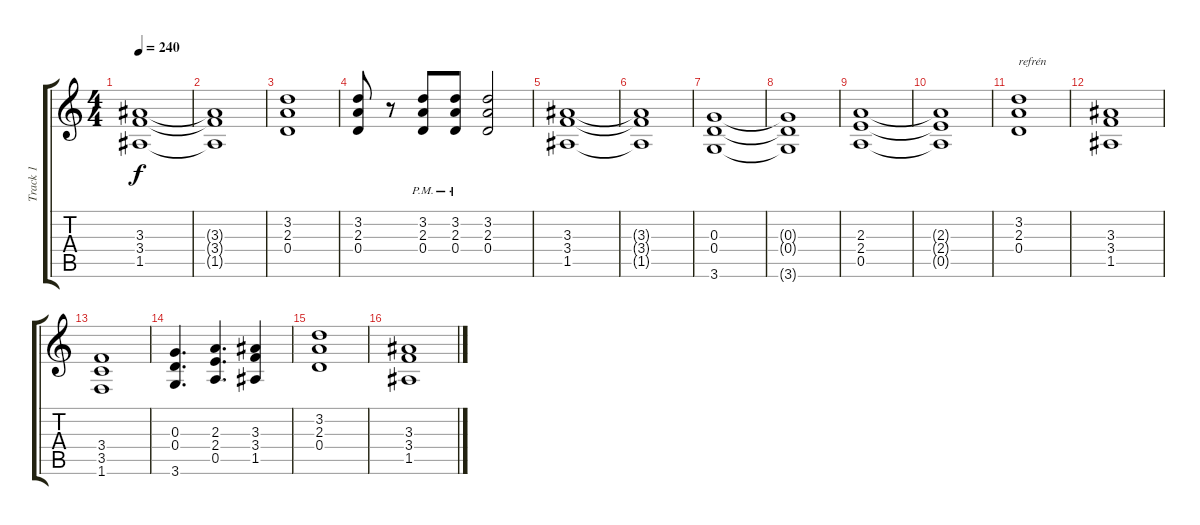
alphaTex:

\track ("Track 1" "Track 1") {instrument distortionguitar}
\staff {score tabs}
\tuning (E4 B3 G3 D3 A2 E2) {hide}
\ts (4 4)
\tempo 240
\clef g2
\ks c
(3.3 3.4 1.5).1{dy f} |
(3.3{t} 3.4{t} 1.5{t}).1 |
(3.2 2.3 0.4).1 |
(3.2 2.3 0.4).8 r.8 (3.2{pm} 2.3{pm} 0.4{pm}).8 (3.2{pm} 2.3{pm} 0.4{pm}).8 (3.2 2.3 0.4).2 |
(3.3 3.4 1.5).1 |
(3.3{t} 3.4{t} 1.5{t}).1 |
(0.3 0.4 3.6).1 |
(0.3{t} 0.4{t} 3.6{t}).1 |
(2.3 2.4 0.5).1 |
(2.3{t} 2.4{t} 0.5{t}).1 |
(3.2 2.3 0.4).1{txt "refrén"} |
(3.3 3.4 1.5).1 |
(3.4 3.5 1.6).1 |
(0.3 0.4 3.6).4{d} (2.3 2.4 0.5).4{d} (3.3 3.4 1.5).4 |
(3.2 2.3 0.4).1 |
(3.3 3.4 1.5).1
